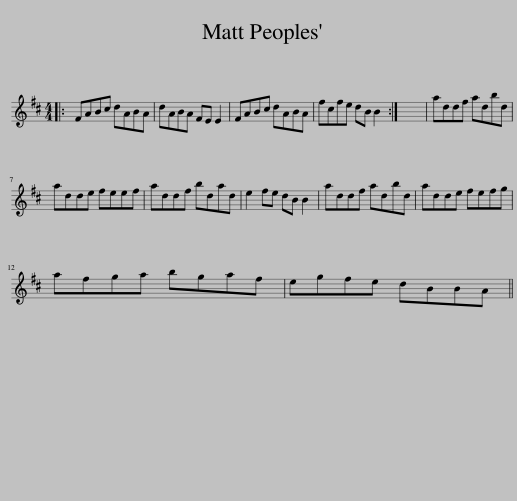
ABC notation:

X:1
L:1/8
M:4/4
I:linebreak $
K:D
V:1 treble
V:1
|: FABc dABA | dABA FE E2 | FABc dABA | fcfe dB B2 :| x8 | %5
 addf adbd |$ adde feef | addf bdad | e2 fe dB B2 | addf adbd | %10
 adde fefg |$ afga bgaf | egfe dBBA || %13
